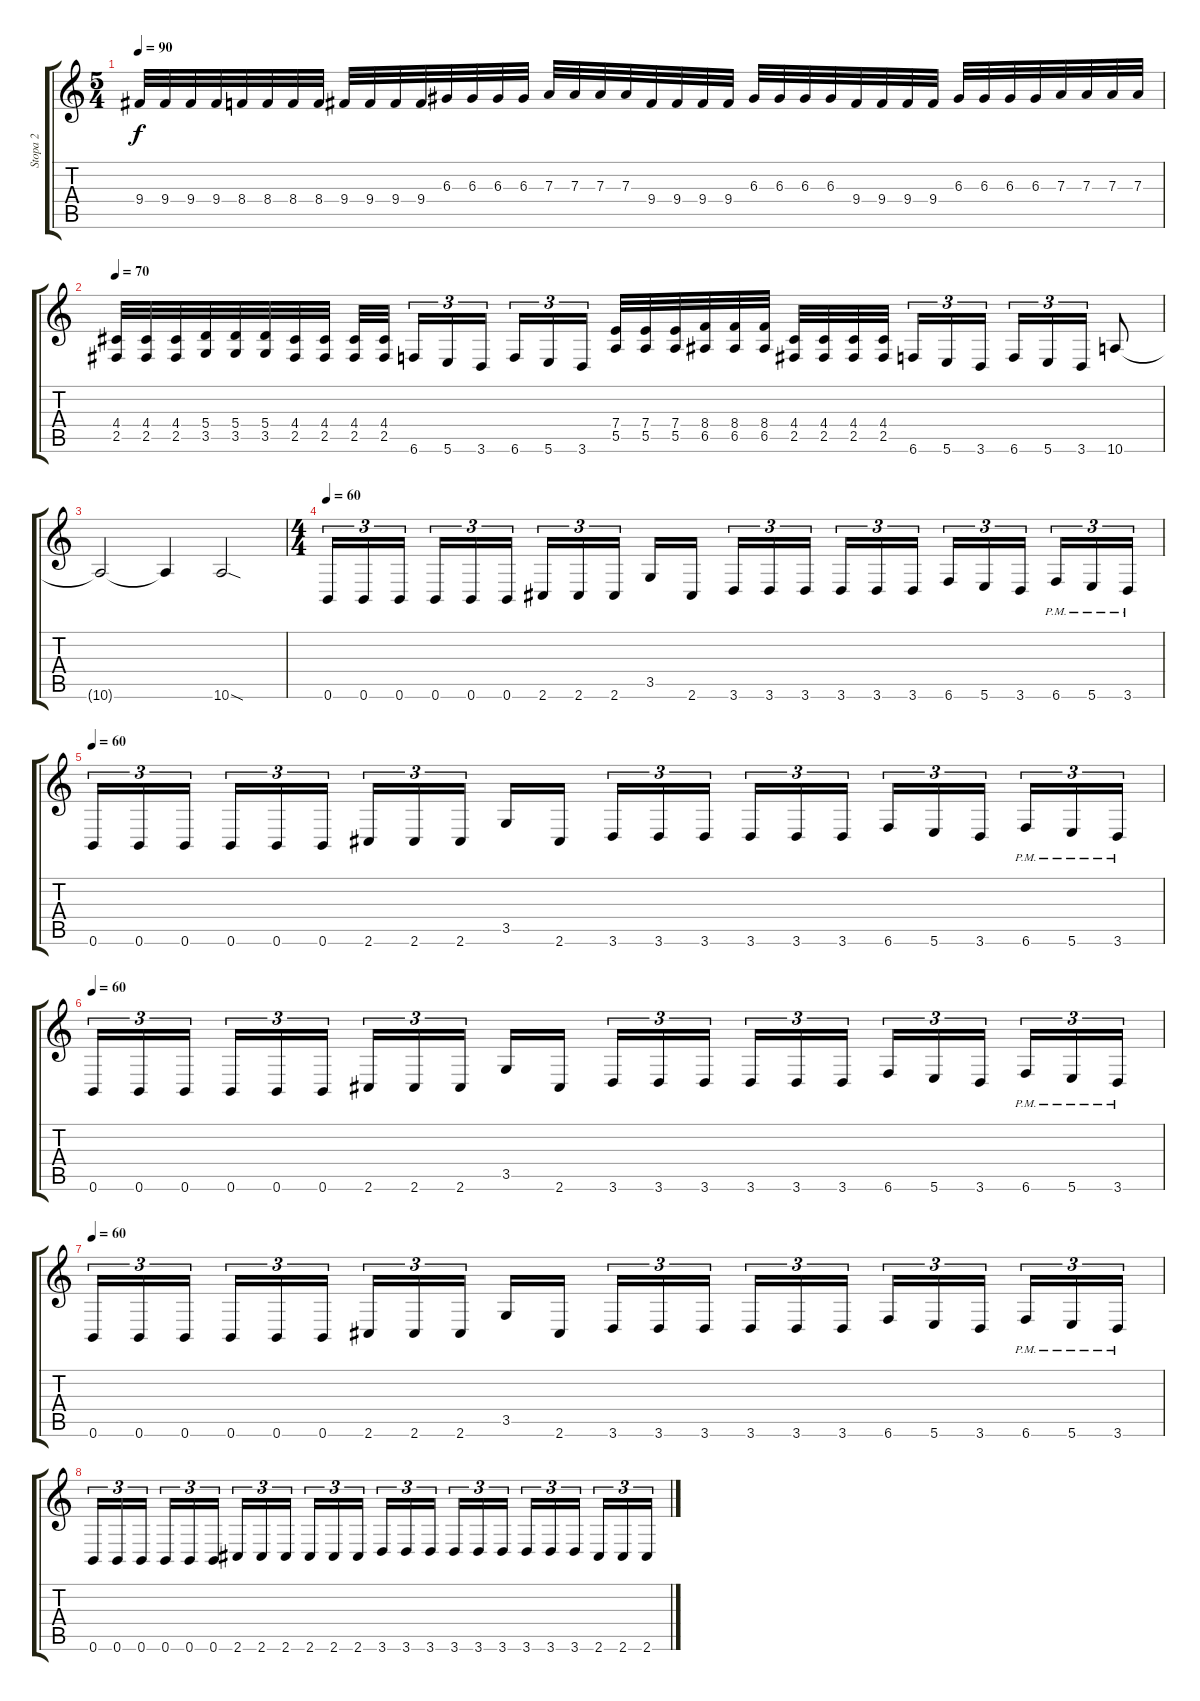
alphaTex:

\track ("Stopa 2" "Stopa 2") {instrument distortionguitar}
\staff {score tabs}
\tuning (B3 Gb3 D3 A2 E2 B1) {hide}
\ts (5 4)
\tempo 90
\clef g2
\ks c
9.4.32{dy f} 9.4.32 9.4.32 9.4.32 8.4.32 8.4.32 8.4.32 8.4.32 9.4.32 9.4.32 9.4.32 9.4.32 6.3.32 6.3.32 6.3.32 6.3.32 7.3.32 7.3.32 7.3.32 7.3.32 9.4.32 9.4.32 9.4.32 9.4.32 6.3.32 6.3.32 6.3.32 6.3.32 9.4.32 9.4.32 9.4.32 9.4.32 6.3.32 6.3.32 6.3.32 6.3.32 7.3.32 7.3.32 7.3.32 7.3.32 |
\tempo 70
(4.4 2.5).32 (4.4 2.5).32 (4.4 2.5).32 (5.4 3.5).32 (5.4 3.5).32 (5.4 3.5).32 (4.4 2.5).32 (4.4 2.5).32 (4.4 2.5).32 (4.4 2.5).32{beam splitsecondary} 6.6.16{tu (3 2)} 5.6.16{tu (3 2)} 3.6.16{tu (3 2) beam splitsecondary} 6.6.16{tu (3 2)} 5.6.16{tu (3 2)} 3.6.16{tu (3 2) beam splitsecondary} (7.4 5.5).32 (7.4 5.5).32 (7.4 5.5).32 (8.4 6.5).32 (8.4 6.5).32 (8.4 6.5).32 (4.4 2.5).32 (4.4 2.5).32 (4.4 2.5).32 (4.4 2.5).32{beam splitsecondary} 6.6.16{tu (3 2)} 5.6.16{tu (3 2)} 3.6.16{tu (3 2)} 6.6.16{tu (3 2)} 5.6.16{tu (3 2)} 3.6.16{tu (3 2)} 10.6.8 |
10.6{t}.2 10.6{t}.4 10.6{sod}.2 |
\ts (4 4)
\tempo 60
0.6.16{tu (3 2)} 0.6.16{tu (3 2)} 0.6.16{tu (3 2) beam splitsecondary} 0.6.16{tu (3 2)} 0.6.16{tu (3 2)} 0.6.16{tu (3 2)} 2.6.16{tu (3 2)} 2.6.16{tu (3 2)} 2.6.16{tu (3 2) beam splitsecondary} 3.5.16 2.6.16 3.6.16{tu (3 2)} 3.6.16{tu (3 2)} 3.6.16{tu (3 2) beam splitsecondary} 3.6.16{tu (3 2)} 3.6.16{tu (3 2)} 3.6.16{tu (3 2)} 6.6.16{tu (3 2)} 5.6.16{tu (3 2)} 3.6.16{tu (3 2) beam splitsecondary} 6.6{pm}.16{tu (3 2)} 5.6{pm}.16{tu (3 2)} 3.6{pm}.16{tu (3 2)} |
\tempo 60
0.6.16{tu (3 2)} 0.6.16{tu (3 2)} 0.6.16{tu (3 2) beam splitsecondary} 0.6.16{tu (3 2)} 0.6.16{tu (3 2)} 0.6.16{tu (3 2)} 2.6.16{tu (3 2)} 2.6.16{tu (3 2)} 2.6.16{tu (3 2) beam splitsecondary} 3.5.16 2.6.16 3.6.16{tu (3 2)} 3.6.16{tu (3 2)} 3.6.16{tu (3 2) beam splitsecondary} 3.6.16{tu (3 2)} 3.6.16{tu (3 2)} 3.6.16{tu (3 2)} 6.6.16{tu (3 2)} 5.6.16{tu (3 2)} 3.6.16{tu (3 2) beam splitsecondary} 6.6{pm}.16{tu (3 2)} 5.6{pm}.16{tu (3 2)} 3.6{pm}.16{tu (3 2)} |
\tempo 60
0.6.16{tu (3 2)} 0.6.16{tu (3 2)} 0.6.16{tu (3 2) beam splitsecondary} 0.6.16{tu (3 2)} 0.6.16{tu (3 2)} 0.6.16{tu (3 2)} 2.6.16{tu (3 2)} 2.6.16{tu (3 2)} 2.6.16{tu (3 2) beam splitsecondary} 3.5.16 2.6.16 3.6.16{tu (3 2)} 3.6.16{tu (3 2)} 3.6.16{tu (3 2) beam splitsecondary} 3.6.16{tu (3 2)} 3.6.16{tu (3 2)} 3.6.16{tu (3 2)} 6.6.16{tu (3 2)} 5.6.16{tu (3 2)} 3.6.16{tu (3 2) beam splitsecondary} 6.6{pm}.16{tu (3 2)} 5.6{pm}.16{tu (3 2)} 3.6{pm}.16{tu (3 2)} |
\tempo 60
0.6.16{tu (3 2)} 0.6.16{tu (3 2)} 0.6.16{tu (3 2) beam splitsecondary} 0.6.16{tu (3 2)} 0.6.16{tu (3 2)} 0.6.16{tu (3 2)} 2.6.16{tu (3 2)} 2.6.16{tu (3 2)} 2.6.16{tu (3 2) beam splitsecondary} 3.5.16 2.6.16 3.6.16{tu (3 2)} 3.6.16{tu (3 2)} 3.6.16{tu (3 2) beam splitsecondary} 3.6.16{tu (3 2)} 3.6.16{tu (3 2)} 3.6.16{tu (3 2)} 6.6.16{tu (3 2)} 5.6.16{tu (3 2)} 3.6.16{tu (3 2) beam splitsecondary} 6.6{pm}.16{tu (3 2)} 5.6{pm}.16{tu (3 2)} 3.6{pm}.16{tu (3 2)} |
0.6.16{tu (3 2)} 0.6.16{tu (3 2)} 0.6.16{tu (3 2) beam splitsecondary} 0.6.16{tu (3 2)} 0.6.16{tu (3 2)} 0.6.16{tu (3 2)} 2.6.16{tu (3 2)} 2.6.16{tu (3 2)} 2.6.16{tu (3 2) beam splitsecondary} 2.6.16{tu (3 2)} 2.6.16{tu (3 2)} 2.6.16{tu (3 2)} 3.6.16{tu (3 2)} 3.6.16{tu (3 2)} 3.6.16{tu (3 2) beam splitsecondary} 3.6.16{tu (3 2)} 3.6.16{tu (3 2)} 3.6.16{tu (3 2)} 3.6.16{tu (3 2)} 3.6.16{tu (3 2)} 3.6.16{tu (3 2) beam splitsecondary} 2.6.16{tu (3 2)} 2.6.16{tu (3 2)} 2.6.16{tu (3 2)}
